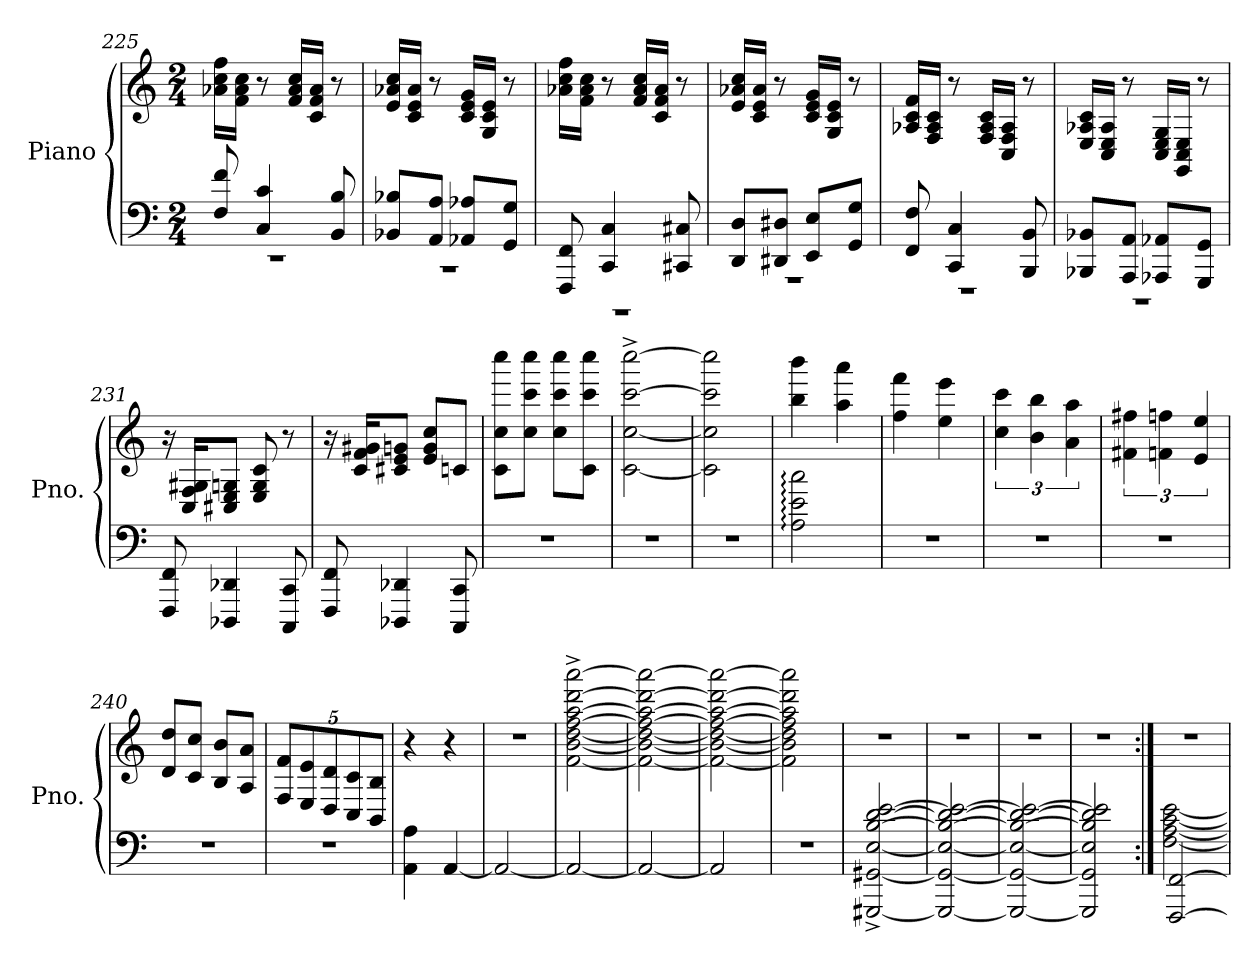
**kern	**kern
*part1	*part1
*staff2	*staff1
*I"Piano	*
*I'Pno.	*
*clefF4	*clefG2
*k[]	*k[]
*M2/4	*M2/4
=225	=225
*^	*
8F/ 8f/	2r	16a-X\ 16cc\ 16ff\LL
.	.	16f\ 16a-\ 16cc\JJ
4C/ 4c/	.	8r
.	.	16f/ 16a-/ 16cc/LL
.	.	16c/ 16f/ 16a-/JJ
8BB/ 8B/	.	8r
=226	=226	=226
8BB-X/ 8B-X/L	2r	16e/ 16a-X/ 16cc/LL
.	.	16c/ 16e/ 16a-/JJ
8AA/ 8A/J	.	8r
8AA-X/ 8A-X/L	.	16c/ 16e/ 16g/LL
.	.	16G/ 16c/ 16e/JJ
8GG/ 8G/J	.	8r
=227	=227	=227
8FFF/ 8FF/	2r	16a-X\ 16cc\ 16ff\LL
.	.	16f\ 16a-\ 16cc\JJ
4CC/ 4C/	.	8r
.	.	16f/ 16a-/ 16cc/LL
.	.	16c/ 16f/ 16a-/JJ
8CC#X/ 8C#X/	.	8r
=228	=228	=228
8DD/ 8D/L	2r	16e/ 16a-X/ 16cc/LL
.	.	16c/ 16e/ 16a-/JJ
8DD#X/ 8D#X/J	.	8r
8EE/ 8E/L	.	16c/ 16e/ 16g/LL
.	.	16G/ 16c/ 16e/JJ
8GG/ 8G/J	.	8r
=229	=229	=229
8FF/ 8F/	2r	16A-X/ 16c/ 16f/LL
.	.	16F/ 16A-/ 16c/JJ
4CC/ 4C/	.	8r
.	.	16F/ 16A-/ 16c/LL
.	.	16C/ 16F/ 16A-/JJ
8BBB/ 8BB/	.	8r
!!LO:PB:g=z
=230	=230	=230
8BBB-X/ 8BB-X/L	2r	16E/ 16A-X/ 16c/LL
.	.	16C/ 16E/ 16A-/JJ
8AAA/ 8AA/J	.	8r
8AAA-X/ 8AA-X/L	.	16C/ 16E/ 16G/LL
.	.	16GG/ 16C/ 16E/JJ
8GGG/ 8GG/J	.	8r
*v	*v	*
=231	=231
8FFF/ 8FF/	16r
.	16C/ 16F/ 16G#X/KL
4DDD-X/ 4DD-X/	8C#X/ 8E/ 8Gn/J
.	8E/ 8G/ 8c/
8CCC/ 8CC/	8r
=232	=232
8FFF/ 8FF/	16r
.	16c/ 16f/ 16g#X/KL
4DDD-X/ 4DD-X/	8c#X/ 8e/ 8gn/J
.	8e/ 8g/ 8cc/L
8CCC/ 8CC/	8cn/J
=233	=233
2r	8c\ 8cc\ 8cccc\L
.	8cc\ 8ccc\ 8cccc\J
.	8cc\ 8ccc\ 8cccc\L
.	8c\ 8ccc\ 8cccc\J
=234	=234
*	*MM120
2r	[2c\^ [2cc\^ [2ccc\^ [2cccc\^
=235	=235
2r	2c\] 2cc\] 2ccc\] 2cccc\]
=236	=236
2A\: 2e\: 2cc\:	4bb\ 4bbb\
.	4aa\ 4aaa\
=237	=237
2r	4ff\ 4fff\
.	4ee\ 4eee\
=238	=238
2r	6cc\ 6ccc\
.	6b\ 6bb\
.	6a\ 6aa\
!!LO:LB:g=z
=239	=239
2r	6f#X\ 6ff#X\
.	6fn\ 6ffn\
.	6e/ 6ee/
=240	=240
2r	8d/ 8dd/L
.	8c/ 8cc/J
.	8B/ 8b/L
.	8A/ 8a/J
=241	=241
*	*Xbrackettup
2r	10F/ 10f/L
.	10E/ 10e/
.	10D/ 10d/
.	10C/ 10c/
.	10BB/ 10B/J
=242	=242
4AA\ 4A\	4r
[4AA/	4r
=243	=243
2AA/_	2r
=244	=244
2AA/_	[2f\^ [2b\^ [2dd\^ [2ff\^ [2aa\^ [2ddd\^ [2aaa\^
=245	=245
2AA/_	2f\_ 2b\_ 2dd\_ 2ff\_ 2aa\_ 2ddd\_ 2aaa\_
=246	=246
2AA/]	2f\_ 2b\_ 2dd\_ 2ff\_ 2aa\_ 2ddd\_ 2aaa\_
=247	=247
2r	2f\] 2b\] 2dd\] 2ff\] 2aa\] 2ddd\] 2aaa\]
=248	=248
[2GGG#X/^ [2GG#X/^ [2E/^ [2B/^ [2d/^ [2e/^	2r
=249	=249
2GGG#/_ 2GG#/_ 2E/_ 2B/_ 2d/_ 2e/_	2r
=250	=250
2GGG#/_ 2GG#/_ 2E/_ 2B/_ 2d/_ 2e/_	2r
=251	=251
2GGG#/] 2GG#/] 2E/] 2B/] 2d/] 2e/]	2r
=252:|!	=252:|!
*^	*
[2FFF/ [2FF/	[2F\ [2A\ [2c\ [2e\	2r
*v	*v	*
=	=
*-	*-
